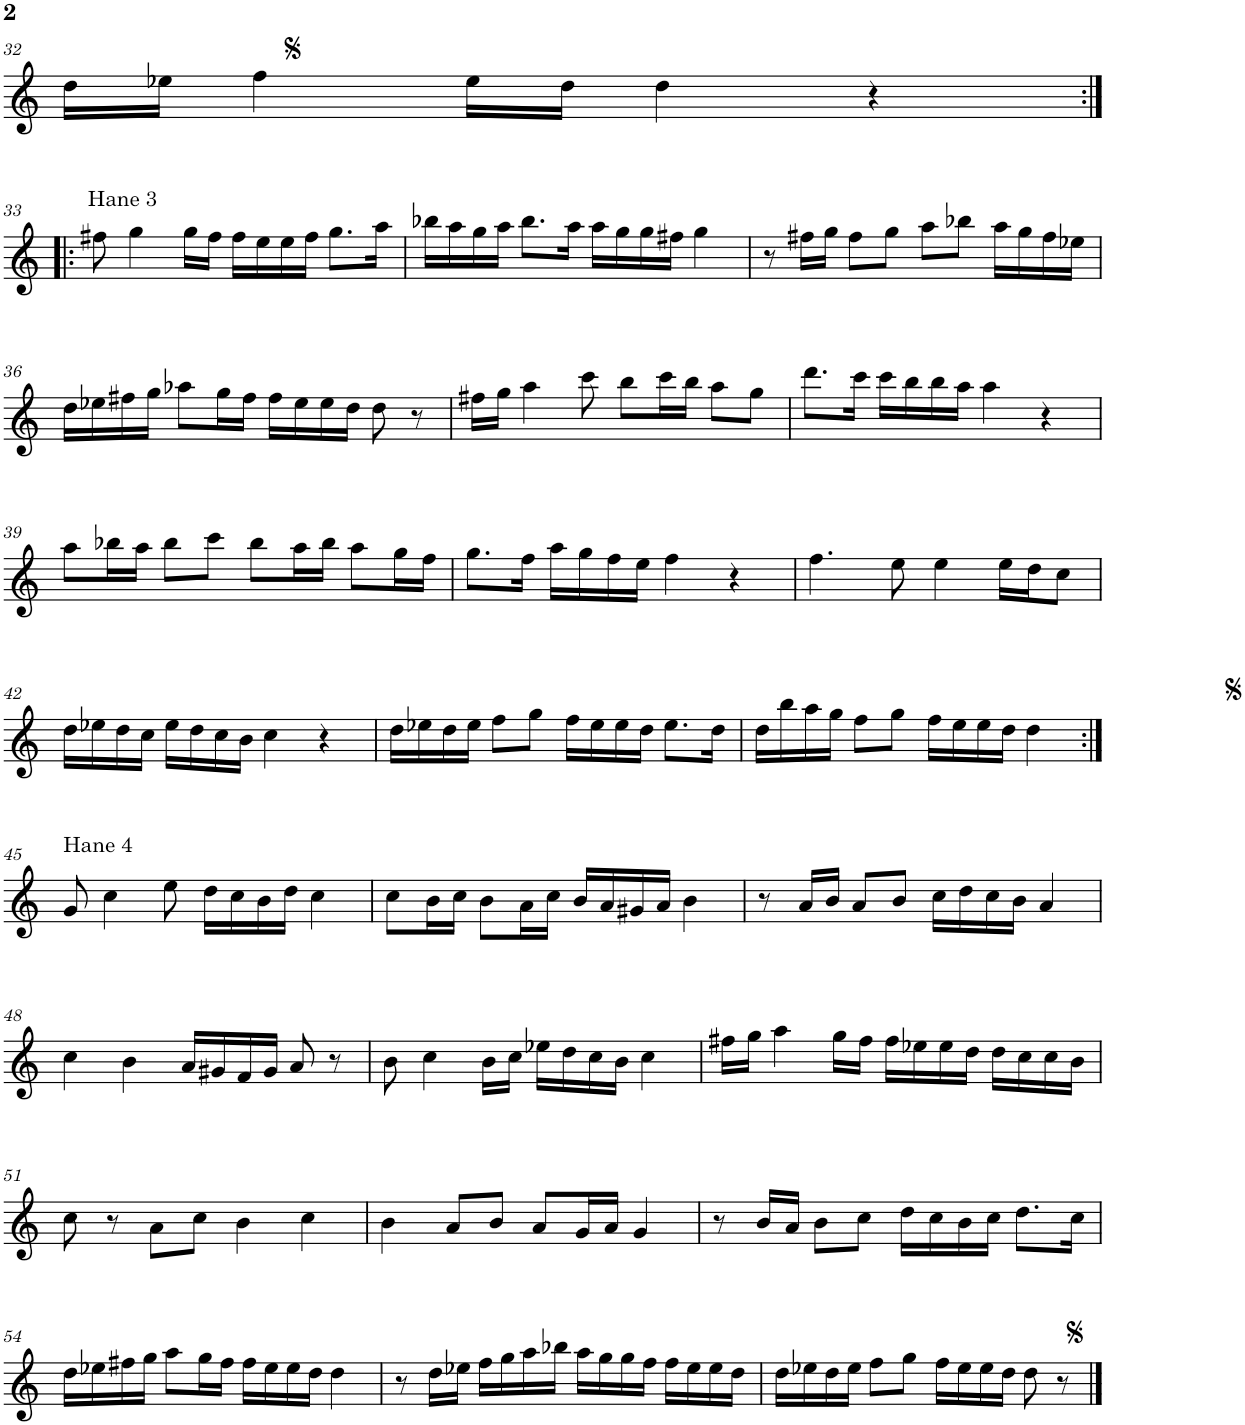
**kern
*part1
*staff1
*I"Voice
*I'Vo.
!!LO:PB:g=z
*clefG2
*k[]
*M4/4
=32
16dd\LL
16ee-X\JJ
4ff\
16ee-\LL
16dd\JJ
4dd\
4r
!!LO:LB:g=z
=33:|!|:
!LO:TX:a:t=Hane 3
8ff#X\
4gg\
16gg\LL
16ff#\JJ
16ff#\LL
16ee\
16ee\
16ff#\JJ
8.gg\L
16aa\Jk
=34
16bb-X\LL
16aa\
16gg\
16aa\JJ
8.bb-\L
16aa\Jk
16aa\LL
16gg\
16gg\
16ff#X\JJ
4gg\
=35
8r
16ff#X\LL
16gg\JJ
8ff#\L
8gg\J
8aa\L
8bb-X\J
16aa\LL
16gg\
16ff#\
16ee-X\JJ
!!LO:LB:g=z
=36
16dd\LL
16ee-X\
16ff#X\
16gg\JJ
8aa-X\L
16gg\L
16ff#\JJ
16ff#\LL
16ee-\
16ee-\
16dd\JJ
8dd\
8r
=37
16ff#X\LL
16gg\JJ
4aa\
8ccc\
8bb\L
16ccc\L
16bb\JJ
8aa\L
8gg\J
=38
8.ddd\L
16ccc\Jk
16ccc\LL
16bb\
16bb\
16aa\JJ
4aa\
4r
!!LO:LB:g=z
=39
8aa\L
16bb-X\L
16aa\JJ
8bb-\L
8ccc\J
8bb-\L
16aa\L
16bb-\JJ
8aa\L
16gg\L
16ff\JJ
=40
8.gg\L
16ff\Jk
16aa\LL
16gg\
16ff\
16ee\JJ
4ff\
4r
=41
4.ff\
8ee\
4ee\
16ee\LL
16dd\J
8cc\J
!!LO:LB:g=z
=42
16dd\LL
16ee-X\
16dd\
16cc\JJ
16ee-\LL
16dd\
16cc\
16b\JJ
4cc\
4r
=43
16dd\LL
16ee-X\
16dd\
16ee-\JJ
8ff\L
8gg\J
16ff\LL
16ee-\
16ee-\
16dd\JJ
8.ee-\L
16dd\Jk
=44
16dd\LL
16bb\
16aa\
16gg\JJ
8ff\L
8gg\J
16ff\LL
16ee\
16ee\
16dd\JJ
4dd\
!!LO:LB:g=z
=45:|!
!LO:TX:a:t=Hane 4
8g/
4cc\
8ee\
16dd\LL
16cc\
16b\
16dd\JJ
4cc\
=46
8cc\L
16b\L
16cc\JJ
8b\L
16a\L
16cc\JJ
16b/LL
16a/
16g#X/
16a/JJ
4b\
=47
8r
16a/LL
16b/JJ
8a/L
8b/J
16cc\LL
16dd\
16cc\
16b\JJ
4a/
!!LO:LB:g=z
=48
4cc\
4b\
16a/LL
16g#X/
16f/
16g#/JJ
8a/
8r
=49
8b\
4cc\
16b\LL
16cc\JJ
16ee-X\LL
16dd\
16cc\
16b\JJ
4cc\
=50
16ff#X\LL
16gg\JJ
4aa\
16gg\LL
16ff#\JJ
16ff#\LL
16ee-X\
16ee-\
16dd\JJ
16dd\LL
16cc\
16cc\
16b\JJ
!!LO:LB:g=z
=51
8cc\
8r
8a\L
8cc\J
4b\
4cc\
=52
4b\
8a/L
8b/J
8a/L
16g/L
16a/JJ
4g/
=53
8r
16b/LL
16a/JJ
8b\L
8cc\J
16dd\LL
16cc\
16b\
16cc\JJ
8.dd\L
16cc\Jk
!!LO:LB:g=z
=54
16dd\LL
16ee-X\
16ff#X\
16gg\JJ
8aa\L
16gg\L
16ff#\JJ
16ff#\LL
16ee-\
16ee-\
16dd\JJ
4dd\
=55
8r
16dd\LL
16ee-X\JJ
16ff\LL
16gg\
16aa\
16bb-X\JJ
16aa\LL
16gg\
16gg\
16ff\JJ
16ff\LL
16ee-\
16ee-\
16dd\JJ
=56
16dd\LL
16ee-X\
16dd\
16ee-\JJ
8ff\L
8gg\J
16ff\LL
16ee-\
16ee-\
16dd\JJ
8dd\
8r
==
*-
